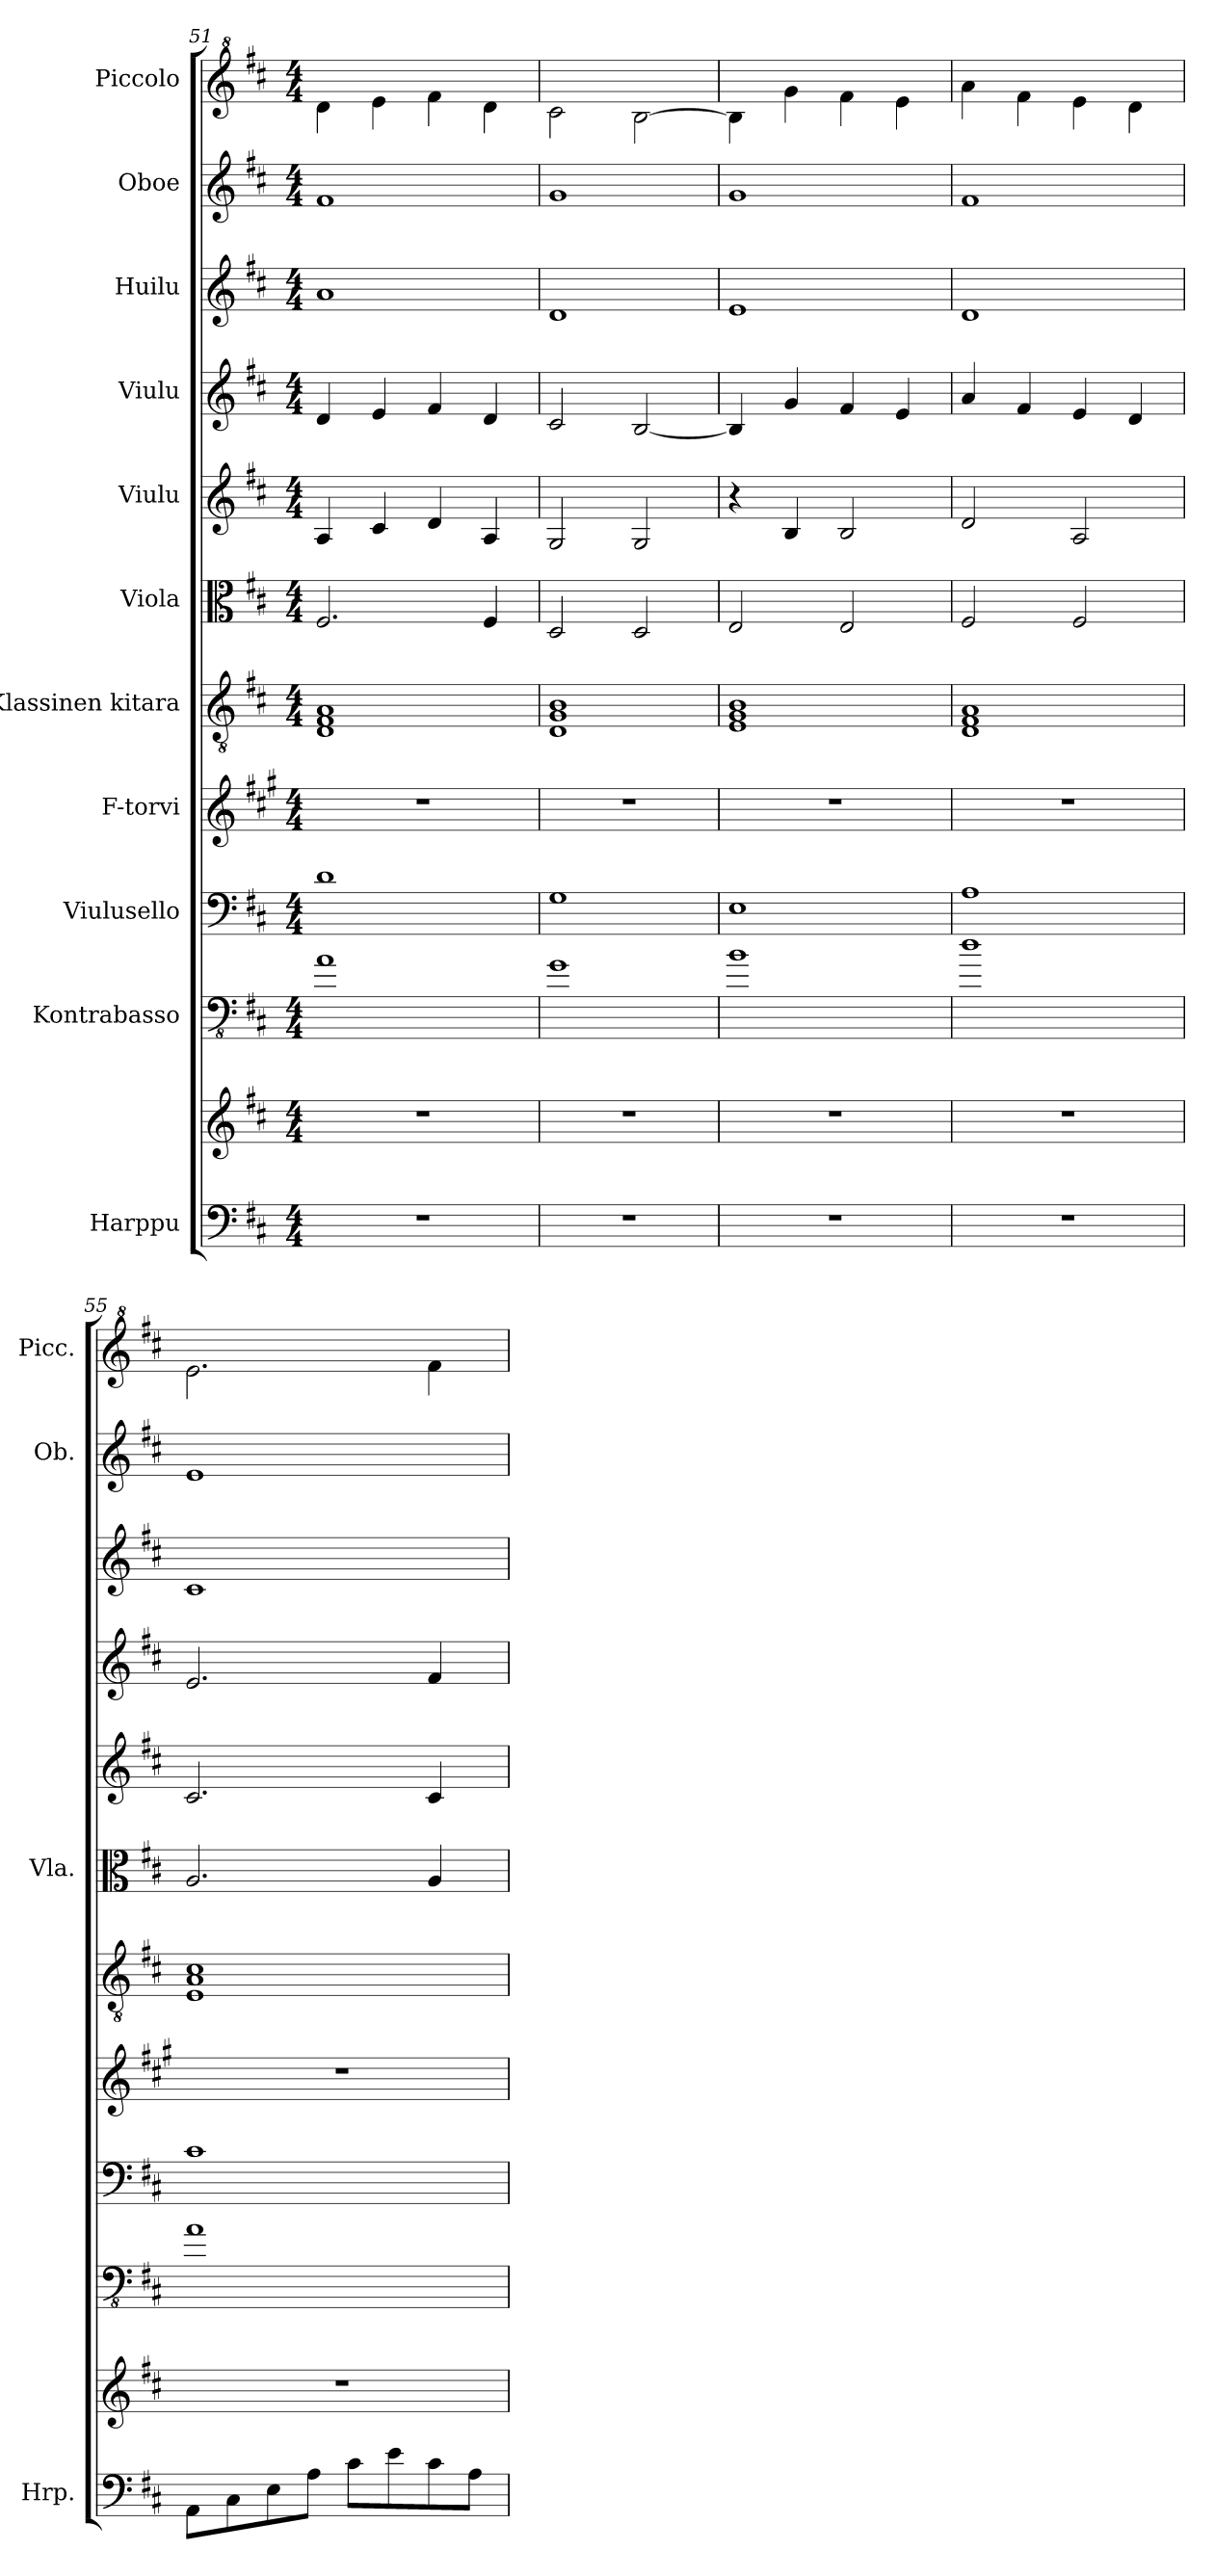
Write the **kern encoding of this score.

**kern	**kern	**kern	**kern	**kern	**kern	**kern	**kern	**kern	**kern	**kern	**kern
*part11	*part11	*part10	*part9	*part8	*part7	*part6	*part5	*part4	*part3	*part2	*part1
*staff12	*staff11	*staff10	*staff9	*staff8	*staff7	*staff6	*staff5	*staff4	*staff3	*staff2	*staff1
*I"Harppu	*	*I"Kontrabasso	*I"Viulusello	*I"F-torvi	*I"Klassinen kitara	*I"Viola	*I"Viulu	*I"Viulu	*I"Huilu	*I"Oboe	*I"Piccolo
*I'Hrp.	*	*	*	*	*	*I'Vla.	*	*	*	*I'Ob.	*I'Picc.
*clefF4	*clefG2	*clefFv4	*clefF4	*clefG2	*clefGv2	*clefC3	*clefG2	*clefG2	*clefG2	*clefG2	*clefG^2
*	*	*ITrd7c12	*	*ITrd4c7	*	*	*	*	*	*	*ITrd-7c-12
*k[f#c#]	*k[f#c#]	*k[f#c#]	*k[f#c#]	*k[f#c#]	*k[f#c#]	*k[f#c#]	*k[f#c#]	*k[f#c#]	*k[f#c#]	*k[f#c#]	*k[f#c#]
*M4/4	*M4/4	*M4/4	*M4/4	*M4/4	*M4/4	*M4/4	*M4/4	*M4/4	*M4/4	*M4/4	*M4/4
=51	=51	=51	=51	=51	=51	=51	=51	=51	=51	=51	=51
1r	1r	1AA	1d	1r	1D 1F# 1A	2.F#/	4A/	4d/	1a	1f#	4ddd\
.	.	.	.	.	.	.	4c#/	4e/	.	.	4eee\
.	.	.	.	.	.	.	4d/	4f#/	.	.	4fff#\
.	.	.	.	.	.	4F#/	4A/	4d/	.	.	4ddd\
=52	=52	=52	=52	=52	=52	=52	=52	=52	=52	=52	=52
1r	1r	1GG	1G	1r	1D 1G 1B	2D/	2G/	2c#/	1d	1g	2ccc#\
.	.	.	.	.	.	2D/	2G/	[2B/	.	.	[2bb\
=53	=53	=53	=53	=53	=53	=53	=53	=53	=53	=53	=53
1r	1r	1BB	1E	1r	1E 1G 1B	2E/	4r	4B/]	1e	1g	4bb\]
.	.	.	.	.	.	.	4B/	4g/	.	.	4ggg\
.	.	.	.	.	.	2E/	2B/	4f#/	.	.	4fff#\
.	.	.	.	.	.	.	.	4e/	.	.	4eee\
!!LO:PB:g=z
=54	=54	=54	=54	=54	=54	=54	=54	=54	=54	=54	=54
1r	1r	1D	1A	1r	1D 1F# 1A	2F#/	2d/	4a/	1d	1f#	4aaa\
.	.	.	.	.	.	.	.	4f#/	.	.	4fff#\
.	.	.	.	.	.	2F#/	2A/	4e/	.	.	4eee\
.	.	.	.	.	.	.	.	4d/	.	.	4ddd\
=55	=55	=55	=55	=55	=55	=55	=55	=55	=55	=55	=55
8AA\L	1r	1AA	1c#	1r	1E 1A 1c#	2.A/	2.c#/	2.e/	1c#	1e	2.eee\
8C#\	.	.	.	.	.	.	.	.	.	.	.
8E\	.	.	.	.	.	.	.	.	.	.	.
8A\J	.	.	.	.	.	.	.	.	.	.	.
8c#\L	.	.	.	.	.	.	.	.	.	.	.
8e\	.	.	.	.	.	.	.	.	.	.	.
8c#\	.	.	.	.	.	4A/	4c#/	4f#/	.	.	4fff#\
8A\J	.	.	.	.	.	.	.	.	.	.	.
=	=	=	=	=	=	=	=	=	=	=	=
*-	*-	*-	*-	*-	*-	*-	*-	*-	*-	*-	*-
